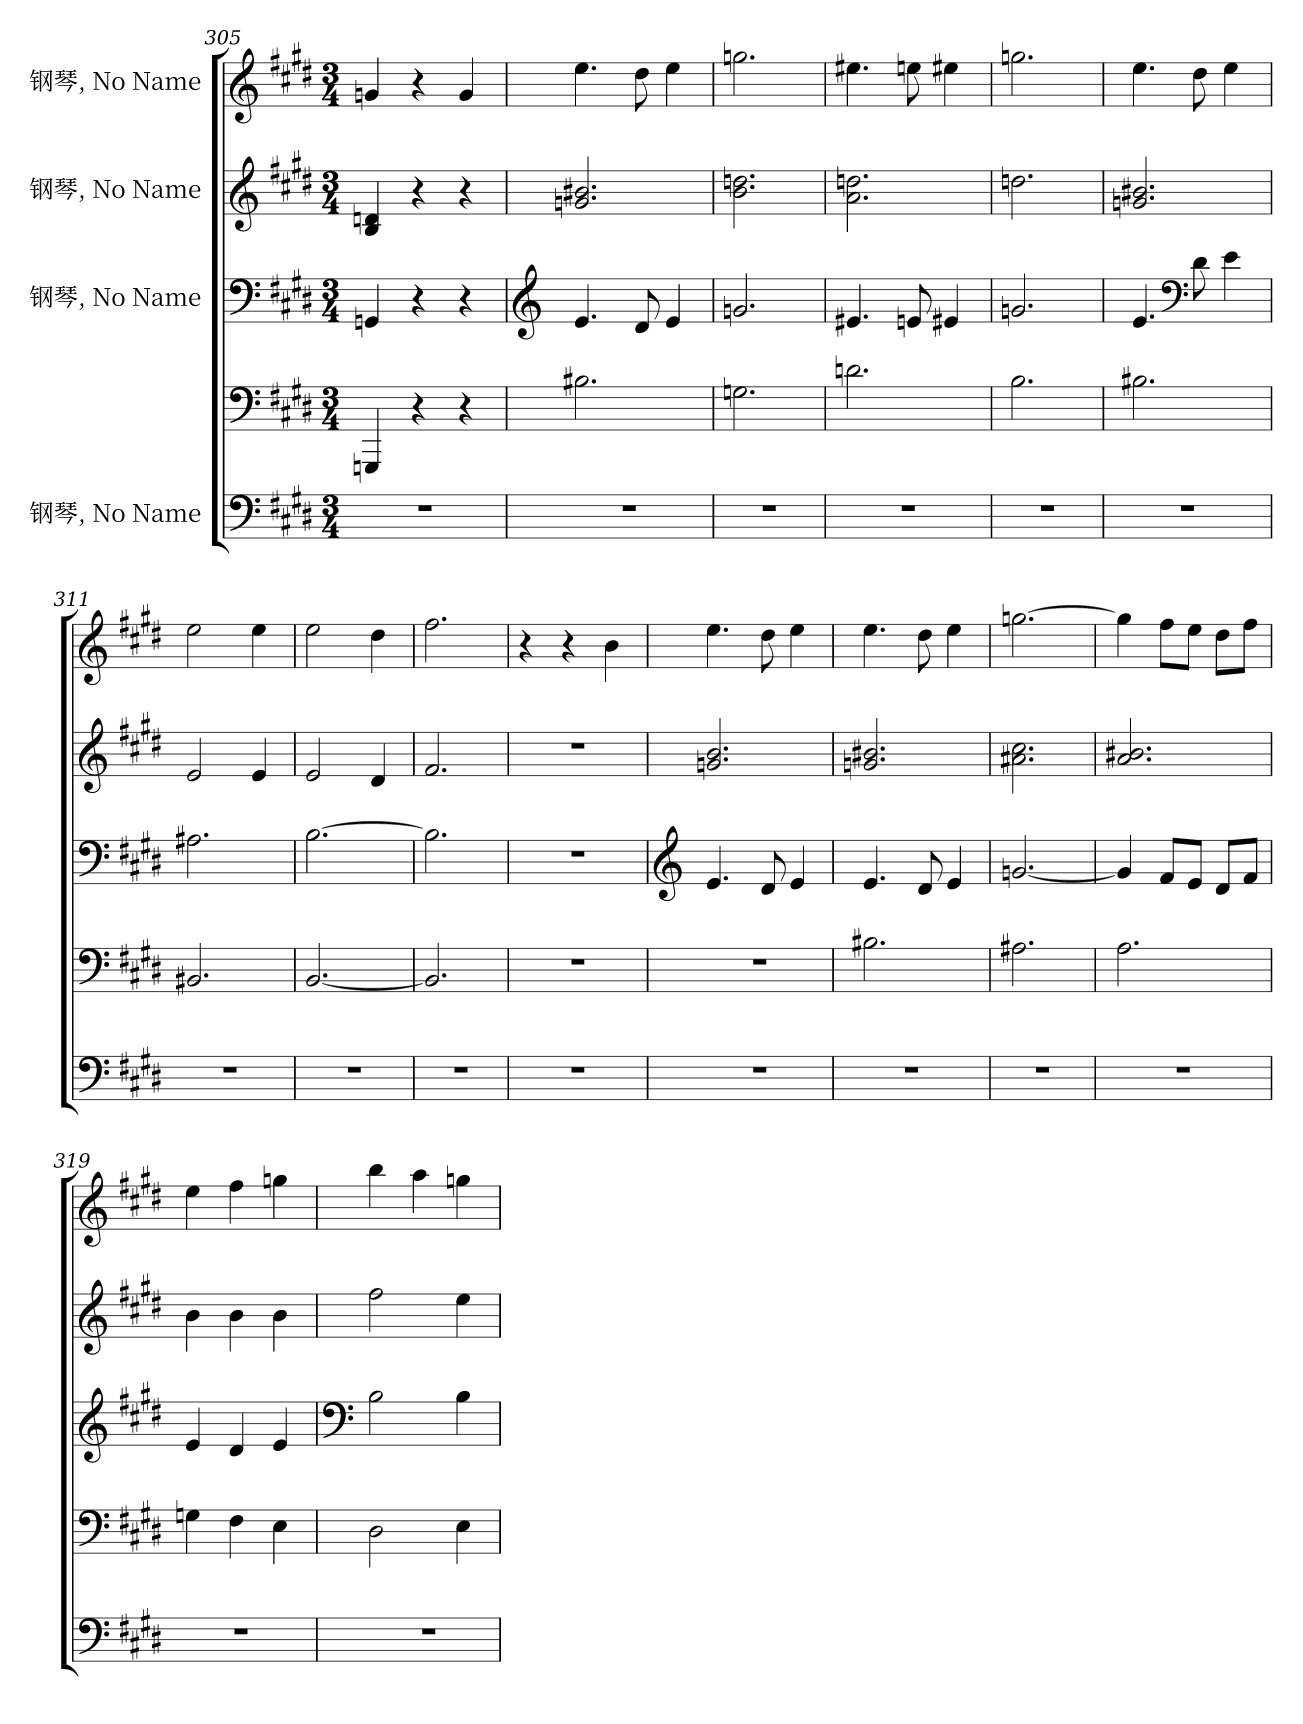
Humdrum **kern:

**kern	**kern	**kern	**kern	**kern
*part4	*part4	*part3	*part2	*part1
*staff5	*staff4	*staff3	*staff2	*staff1
*I"钢琴, No Name	*	*I"钢琴, No Name	*I"钢琴, No Name	*I"钢琴, No Name
*clefF4	*clefF4	*clefF4	*clefG2	*clefG2
*k[f#c#g#d#]	*k[f#c#g#d#]	*k[f#c#g#d#]	*k[f#c#g#d#]	*k[f#c#g#d#]
*M3/4	*M3/4	*M3/4	*M3/4	*M3/4
=305	=305	=305	=305	=305
2.r	4GGGn/	4GGn/	4B/ 4dn/	4gn/
*	*	*	*	*MM194
.	4r	4r	4r	4r
.	4r	4r	4r	4g/
=306	=306	=306	=306	=306
*	*	*clefG2	*	*
*	*	*	*	*MM202
2.r	2.B#X\	4.e/	2.gn/ 2.b#X/	4.ee\
.	.	8d#/	.	8dd#\
.	.	4e/	.	4ee\
=307	=307	=307	=307	=307
*	*	*	*	*MM202
2.r	2.Gn\	2.gn/	2.b\ 2.ddn\	2.ggn\
=308	=308	=308	=308	=308
*	*	*	*	*MM202
2.r	2.dn\	4.e#X/	2.a\ 2.ddn\	4.ee#X\
.	.	8en/	.	8een\
.	.	4e#X/	.	4ee#X\
=309	=309	=309	=309	=309
*	*	*	*	*MM202
2.r	2.B\	2.gn/	2.ddn\	2.ggn\
=310	=310	=310	=310	=310
*	*	*	*	*MM202
2.r	2.B#X\	4.e/	2.gn/ 2.b#X/	4.ee\
*	*	*clefF4	*	*
.	.	8d#\	.	8dd#\
.	.	4e\	.	4ee\
=311	=311	=311	=311	=311
*	*	*	*	*MM201
2.r	2.BB#X/	2.A#X\	2e/	2ee\
.	.	.	4e/	4ee\
=312	=312	=312	=312	=312
*	*	*	*	*MM170
2.r	[2.BB/	[2.B\	2e/	2ee\
*	*	*	*	*MM125
.	.	.	4d#/	4dd#\
!!LO:PB:g=z
=313	=313	=313	=313	=313
2.r	2.BB/]	2.B\]	2.f#/	2.ff#\
=314	=314	=314	=314	=314
2.r	2.r	2.r	2.r	4r
.	.	.	.	4r
*	*	*	*	*MM187
.	.	.	.	4b\
=315	=315	=315	=315	=315
*	*	*clefG2	*	*
*	*	*	*	*MM202
2.r	2.r	4.e/	2.gn/ 2.b/	4.ee\
.	.	8d#/	.	8dd#\
.	.	4e/	.	4ee\
=316	=316	=316	=316	=316
*	*	*	*	*MM202
2.r	2.B#X\	4.e/	2.gn/ 2.b#X/	4.ee\
.	.	8d#/	.	8dd#\
.	.	4e/	.	4ee\
=317	=317	=317	=317	=317
2.r	2.A#X\	[2.gn/	2.a#X\ 2.cc#\	[2.ggn\
=318	=318	=318	=318	=318
2.r	2.A\	4g/]	2.a/ 2.b#X/	4gg\]
.	.	8f#/L	.	8ff#\L
.	.	8e/J	.	8ee\J
.	.	8d#/L	.	8dd#\L
.	.	8f#/J	.	8ff#\J
=319	=319	=319	=319	=319
*	*	*	*	*MM202
2.r	4Gn\	4e/	4b\	4ee\
.	4F#\	4d#/	4b\	4ff#\
.	4E\	4e/	4b\	4ggn\
=320	=320	=320	=320	=320
*	*	*clefF4	*	*
*	*	*	*	*MM202
2.r	2D#\	2B\	2ff#\	4bb\
.	.	.	.	4aa\
.	4E\	4B\	4ee\	4ggn\
=	=	=	=	=
*-	*-	*-	*-	*-
